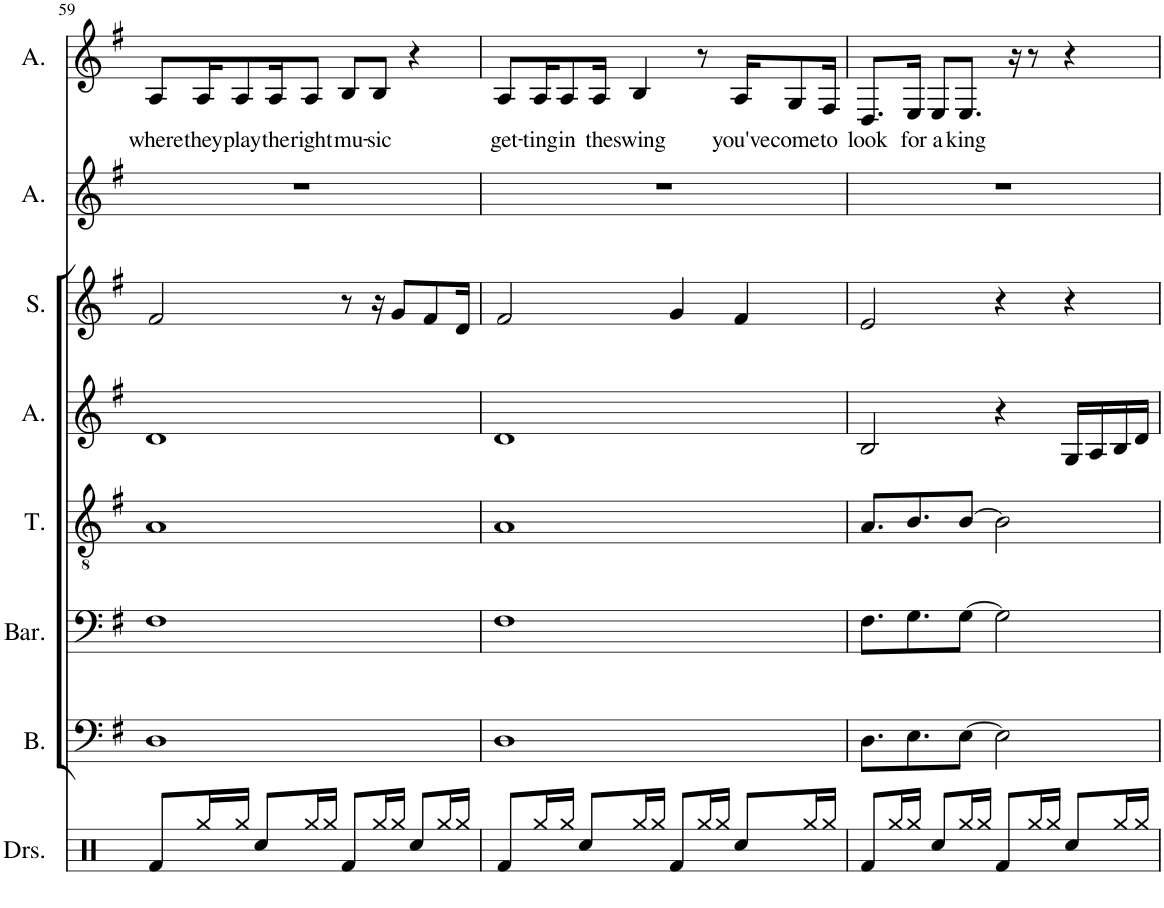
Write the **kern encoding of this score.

**kern	**kern	**kern	**kern	**kern	**kern	**kern	**kern	**text
*part8	*part7	*part6	*part5	*part4	*part3	*part2	*part1	*part1
*staff8	*staff7	*staff6	*staff5	*staff4	*staff3	*staff2	*staff1	*staff1
*I"Drumset	*I"Bass	*I"Baritone	*I"Tenor	*I"Alto	*I"Soprano	*I"Alto	*I"Alto	*
*I'Drs.	*I'B.	*I'Bar.	*I'T.	*I'A.	*I'S.	*I'A.	*I'A.	*
!!LO:PB:g=z
*clefX	*clefF4	*clefF4	*clefGv2	*clefG2	*clefG2	*clefG2	*clefG2	*
*k[]	*k[f#]	*k[f#]	*k[f#]	*k[f#]	*k[f#]	*k[f#]	*k[f#]	*
*M4/4	*M4/4	*M4/4	*M4/4	*M4/4	*M4/4	*M4/4	*M4/4	*
=59	=59	=59	=59	=59	=59	=59	=59	=59
!	!	!	!	!	!	!	!	!LO:LY:b
8Rf/L	1D	1F#	1A	1d	2f#/	1r	8A/L	where
!	!	!	!	!	!	!	!	!LO:LY:b
16Rgg/L	.	.	.	.	.	.	16A/K	they
!	!	!	!	!	!	!	!	!LO:LY:b
16Rgg/JJ	.	.	.	.	.	.	8A/	play
8Rcc/L	.	.	.	.	.	.	.	.
!	!	!	!	!	!	!	!	!LO:LY:b
.	.	.	.	.	.	.	16A/K	the
!	!	!	!	!	!	!	!	!LO:LY:b
16Rgg/L	.	.	.	.	.	.	8A/J	right
16Rgg/JJ	.	.	.	.	.	.	.	.
!	!	!	!	!	!	!	!	!LO:LY:b
8Rf/L	.	.	.	.	8r	.	8B/L	mu-
!	!	!	!	!	!	!	!	!LO:LY:b
16Rgg/L	.	.	.	.	16r	.	8B/J	-sic
16Rgg/JJ	.	.	.	.	8g/L	.	.	.
8Rcc/L	.	.	.	.	.	.	4r	.
.	.	.	.	.	8f#/	.	.	.
16Rgg/L	.	.	.	.	.	.	.	.
16Rgg/JJ	.	.	.	.	16d/Jk	.	.	.
=60	=60	=60	=60	=60	=60	=60	=60	=60
!	!	!	!	!	!	!	!	!LO:LY:b
8Rf/L	1D	1F#	1A	1d	2f#/	1r	8A/L	get-
!	!	!	!	!	!	!	!	!LO:LY:b
16Rgg/L	.	.	.	.	.	.	16A/K	-ting
!	!	!	!	!	!	!	!	!LO:LY:b
16Rgg/JJ	.	.	.	.	.	.	8A/	in
8Rcc/L	.	.	.	.	.	.	.	.
!	!	!	!	!	!	!	!	!LO:LY:b
.	.	.	.	.	.	.	16A/Jk	the
!	!	!	!	!	!	!	!	!LO:LY:b
16Rgg/L	.	.	.	.	.	.	4B/	swing
16Rgg/JJ	.	.	.	.	.	.	.	.
8Rf/L	.	.	.	.	4g/	.	.	.
16Rgg/L	.	.	.	.	.	.	8r	.
16Rgg/JJ	.	.	.	.	.	.	.	.
!	!	!	!	!	!	!	!	!LO:LY:b
8Rcc/L	.	.	.	.	4f#/	.	16A/KL	you've
!	!	!	!	!	!	!	!	!LO:LY:b
.	.	.	.	.	.	.	8G/	come
16Rgg/L	.	.	.	.	.	.	.	.
!	!	!	!	!	!	!	!	!LO:LY:b
16Rgg/JJ	.	.	.	.	.	.	16F#/Jk	to
=61	=61	=61	=61	=61	=61	=61	=61	=61
!	!	!	!	!	!	!	!	!LO:LY:b
8Rf/L	8.D\L	8.F#\L	8.A/L	2B/	2e/	1r	8.D/L	look
16Rgg/L	.	.	.	.	.	.	.	.
!	!	!	!	!	!	!	!	!LO:LY:b
16Rgg/JJ	8.E\	8.G\	8.B/	.	.	.	16E/Jk	for
!	!	!	!	!	!	!	!	!LO:LY:b
8Rcc/L	.	.	.	.	.	.	8E/L	a
!	!	!	!	!	!	!	!	!LO:LY:b
16Rgg/L	[8E\J	[8G\J	[8B/J	.	.	.	8.E/J	king
16Rgg/JJ	.	.	.	.	.	.	.	.
8Rf/L	2E\]	2G\]	2B\]	4r	4r	.	.	.
.	.	.	.	.	.	.	16r	.
16Rgg/L	.	.	.	.	.	.	8r	.
16Rgg/JJ	.	.	.	.	.	.	.	.
8Rcc/L	.	.	.	16G/LL	4r	.	4r	.
.	.	.	.	16A/	.	.	.	.
16Rgg/L	.	.	.	16B/	.	.	.	.
16Rgg/JJ	.	.	.	16d/JJ	.	.	.	.
=	=	=	=	=	=	=	=	=
*-	*-	*-	*-	*-	*-	*-	*-	*-
